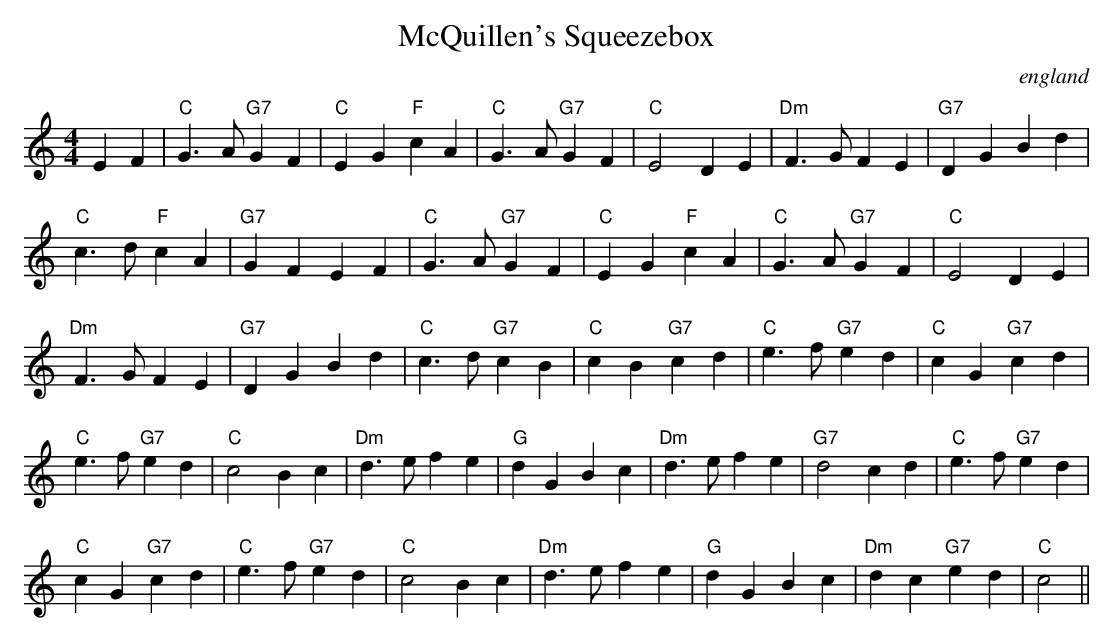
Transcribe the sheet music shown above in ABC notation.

X:1
T:McQuillen's Squeezebox
O:england
M:4/4
L:1/4
K:C
EF |"C"G3/2A/2 "G7"GF|"C"EG "F"cA|"C"G3/2A/2 "G7"GF|"C"E2 DE|"Dm"F3/2G/2 FE|\
"G7"DG Bd|
"C"c3/2d/2 "F"cA|"G7"GF EF|"C"G3/2A/2 "G7"GF|"C"EG "F"cA|"C"G3/2A/2 "G7"GF|\
"C"E2 DE|
"Dm"F3/2G/2 FE|"G7"DG Bd|"C"c3/2d/2 "G7"cB|"C"cB "G7"cd|"C"e3/2f/2 "G7"ed|\
"C"cG "G7"cd|
"C"e3/2f/2 "G7"ed|"C"c2 Bc|"Dm"d3/2e/2 fe|"G"dG Bc|"Dm"d3/2e/2 fe|"G7"d2 cd|\
"C"e3/2f/2 "G7"ed|
"C"cG "G7"cd|"C"e3/2f/2 "G7"ed|"C"c2 Bc|"Dm"d3/2e/2 fe|"G"dG Bc|"Dm"dc "G7"ed|\
"C"c2 ||
